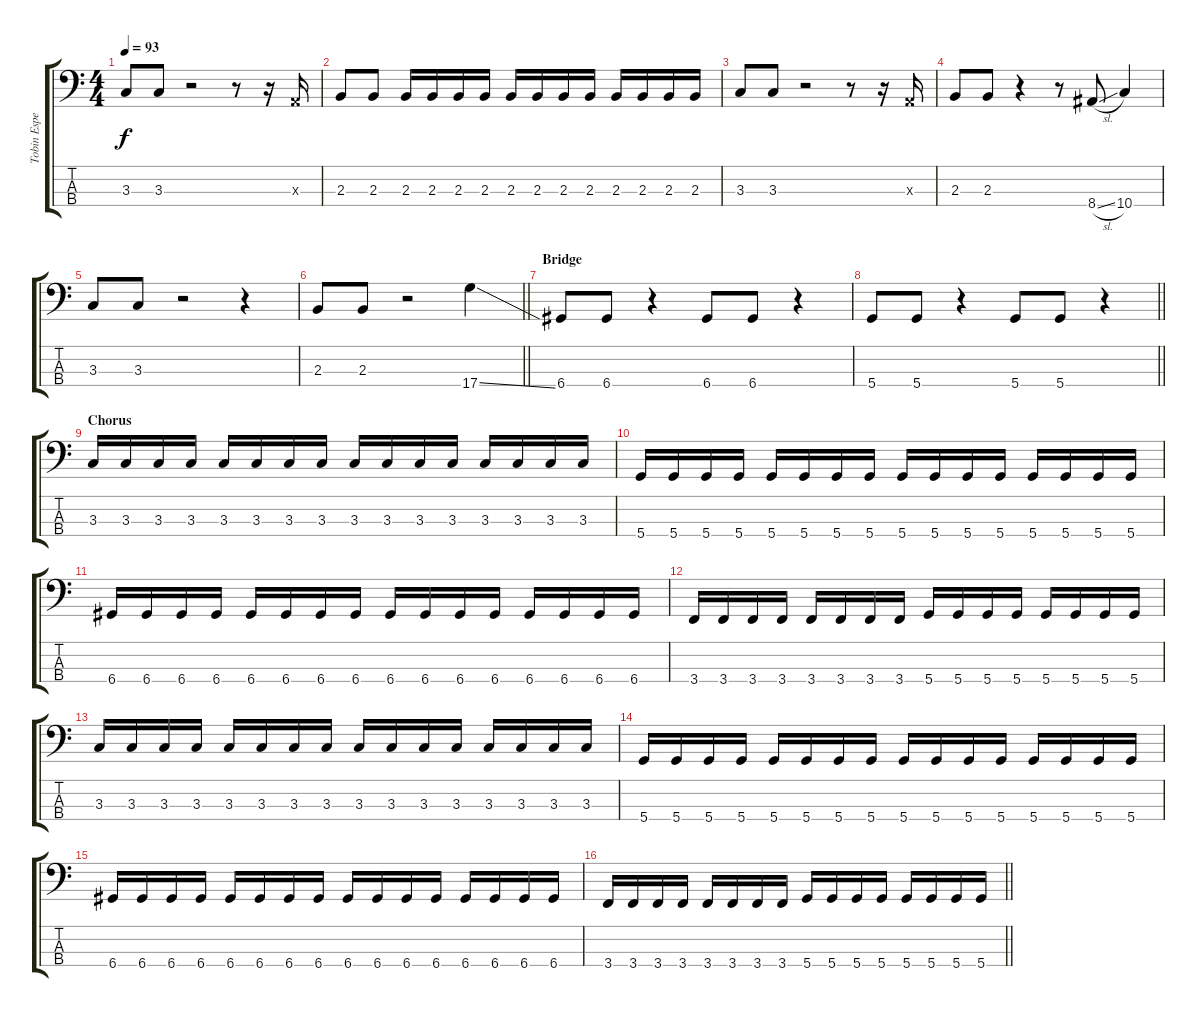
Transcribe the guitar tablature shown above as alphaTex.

\track ("Tobin Esperance" "Tobin Espe") {instrument electricbassfinger}
\staff {score tabs}
\tuning (G2 D2 A1 D1) {hide}
\ts (4 4)
\tempo 93
\clef f4
\ks c
3.3.8{dy f} 3.3.8 r.2 r.8 r.16 0.3{x}.16 |
2.3.8 2.3.8 2.3.16 2.3.16 2.3.16 2.3.16 2.3.16 2.3.16 2.3.16 2.3.16 2.3.16 2.3.16 2.3.16 2.3.16 |
3.3.8 3.3.8 r.2 r.8 r.16 0.3{x}.16 |
2.3.8 2.3.8 r.4 r.8 8.4{sl}.8 10.4.4 |
3.3.8 3.3.8 r.2 r.4 |
\barLineRight lightlight
2.3.8 2.3.8 r.2 17.4{ss}.4 |
\section ("" "Bridge")
6.4.8 6.4.8 r.4 6.4.8 6.4.8 r.4 |
\barLineRight lightlight
5.4.8 5.4.8 r.4 5.4.8 5.4.8 r.4 |
\section ("" "Chorus")
3.3.16 3.3.16 3.3.16 3.3.16 3.3.16 3.3.16 3.3.16 3.3.16 3.3.16 3.3.16 3.3.16 3.3.16 3.3.16 3.3.16 3.3.16 3.3.16 |
5.4.16 5.4.16 5.4.16 5.4.16 5.4.16 5.4.16 5.4.16 5.4.16 5.4.16 5.4.16 5.4.16 5.4.16 5.4.16 5.4.16 5.4.16 5.4.16 |
6.4.16 6.4.16 6.4.16 6.4.16 6.4.16 6.4.16 6.4.16 6.4.16 6.4.16 6.4.16 6.4.16 6.4.16 6.4.16 6.4.16 6.4.16 6.4.16 |
3.4.16 3.4.16 3.4.16 3.4.16 3.4.16 3.4.16 3.4.16 3.4.16 5.4.16 5.4.16 5.4.16 5.4.16 5.4.16 5.4.16 5.4.16 5.4.16 |
3.3.16 3.3.16 3.3.16 3.3.16 3.3.16 3.3.16 3.3.16 3.3.16 3.3.16 3.3.16 3.3.16 3.3.16 3.3.16 3.3.16 3.3.16 3.3.16 |
5.4.16 5.4.16 5.4.16 5.4.16 5.4.16 5.4.16 5.4.16 5.4.16 5.4.16 5.4.16 5.4.16 5.4.16 5.4.16 5.4.16 5.4.16 5.4.16 |
6.4.16 6.4.16 6.4.16 6.4.16 6.4.16 6.4.16 6.4.16 6.4.16 6.4.16 6.4.16 6.4.16 6.4.16 6.4.16 6.4.16 6.4.16 6.4.16 |
\barLineRight lightlight
3.4.16 3.4.16 3.4.16 3.4.16 3.4.16 3.4.16 3.4.16 3.4.16 5.4.16 5.4.16 5.4.16 5.4.16 5.4.16 5.4.16 5.4.16 5.4.16
